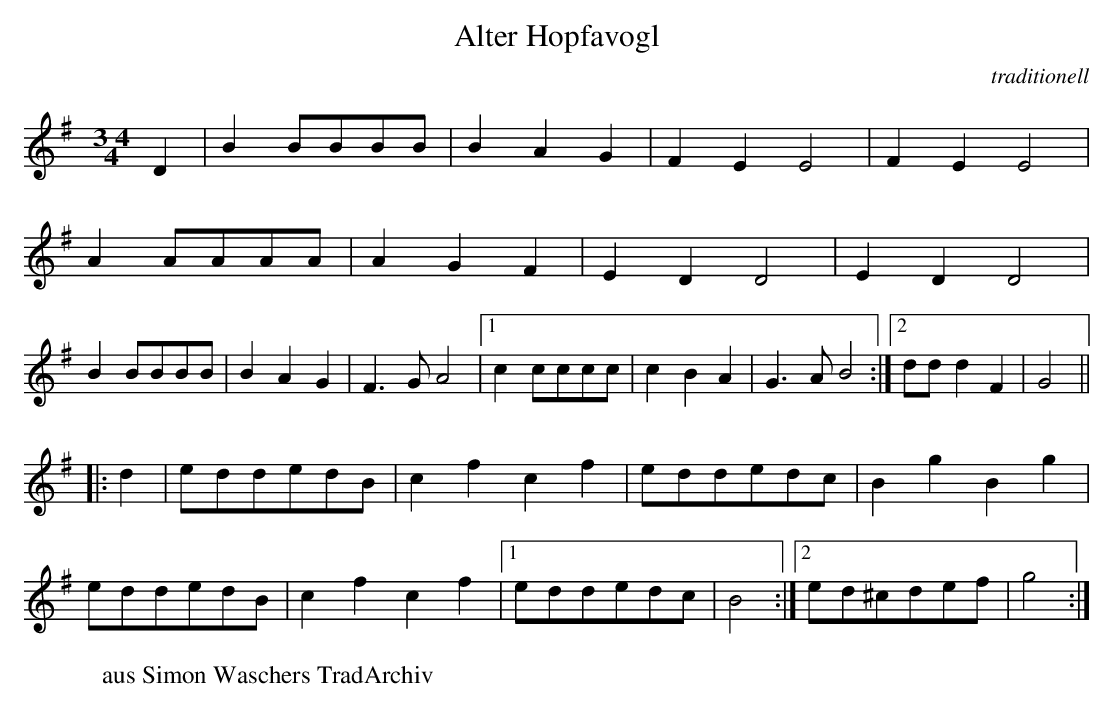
X:1
T:Alter Hopfavogl
C:traditionell
M:3 4/4
L:1/4
K:G
D |\
BB/B/B/B/ | BAG | FEE2 | FEE2 |
AA/A/A/A/ | AGF | EDD2 | EDD2 |
BB/B/B/B/ | BAG | F>GA2 |1 cc/c/c/c/ | cBA | G>AB2 :|\
                        [2  d/d/dF | G2 ||
|: d |\
e/d/d/e/d/B/ | cfcf | e/d/d/e/d/c/ | BgBg |
e/d/d/e/d/B/ | cfcf |1 e/d/d/e/d/c/ | B2 :|\
                    [2  e/d/^c/d/e/f/ | g2 :|
W:aus Simon Waschers TradArchiv
